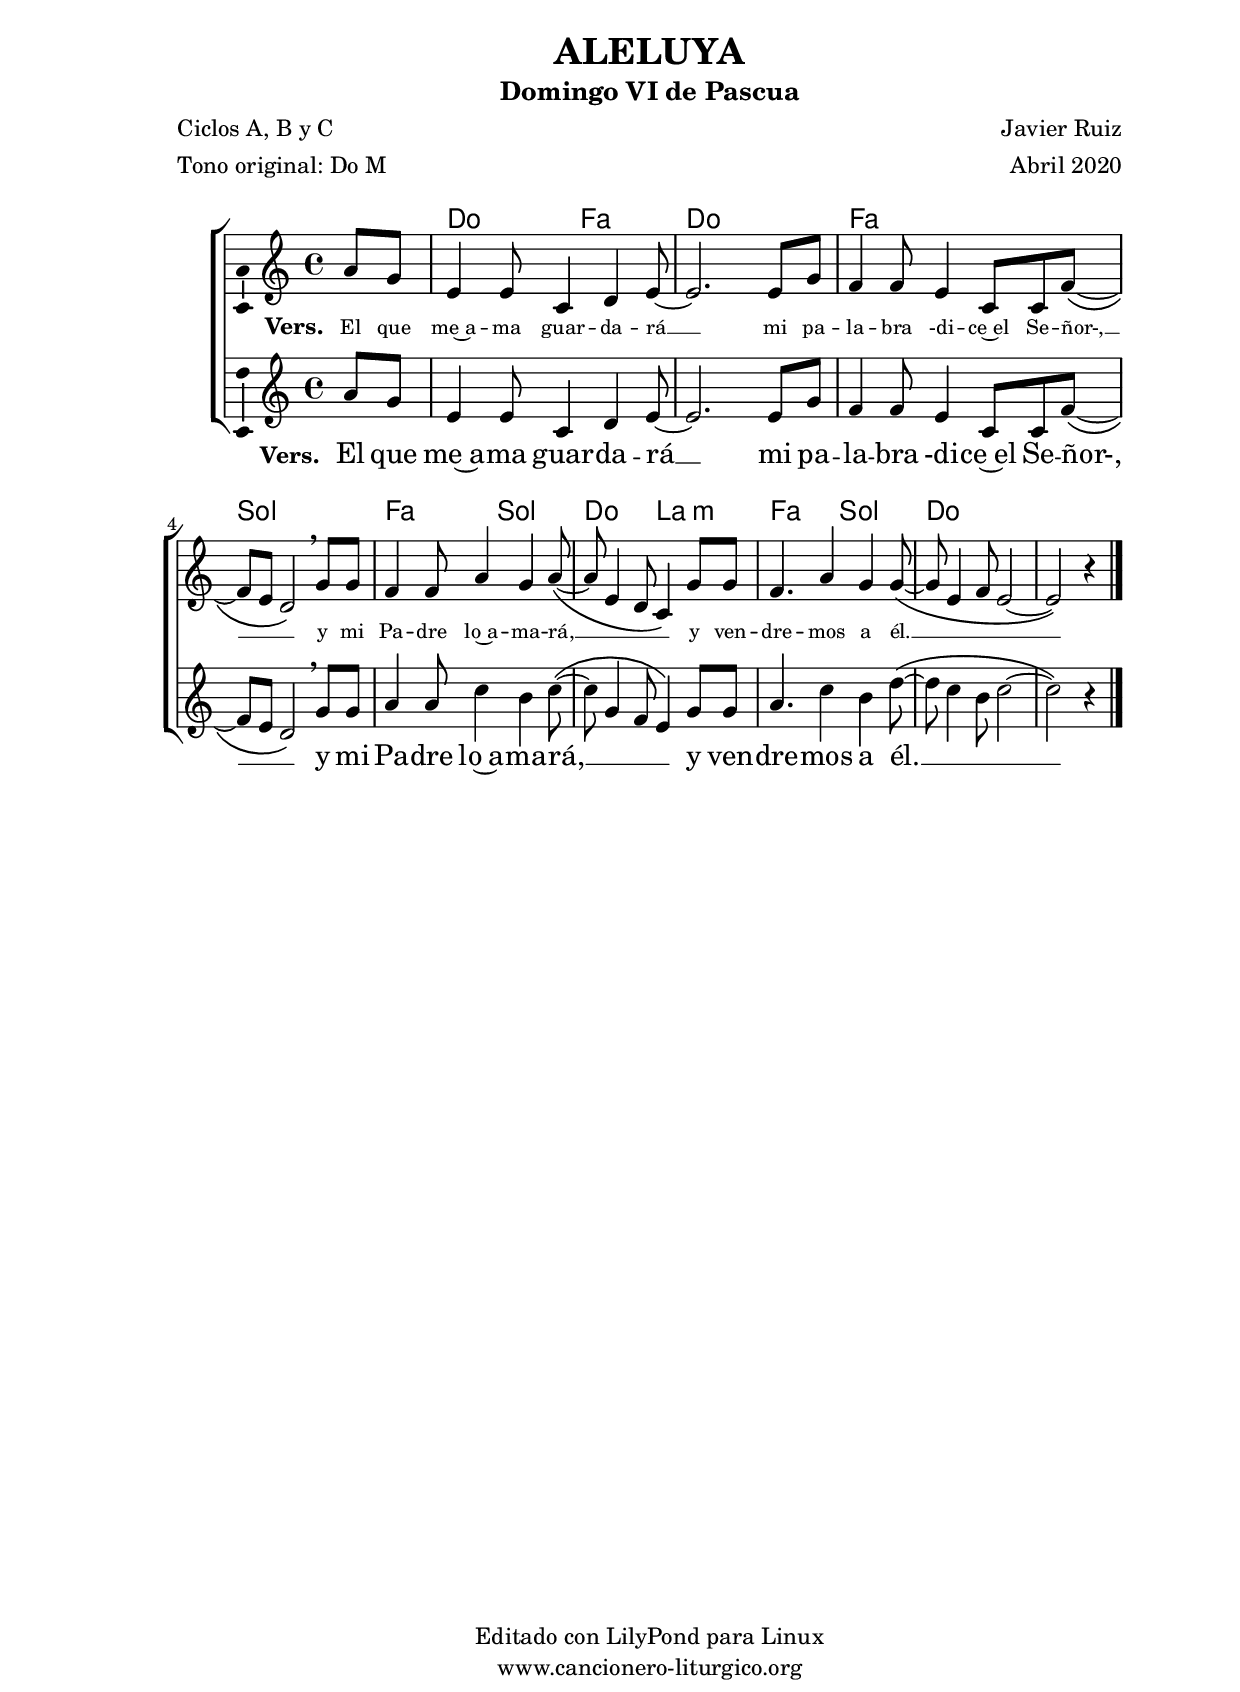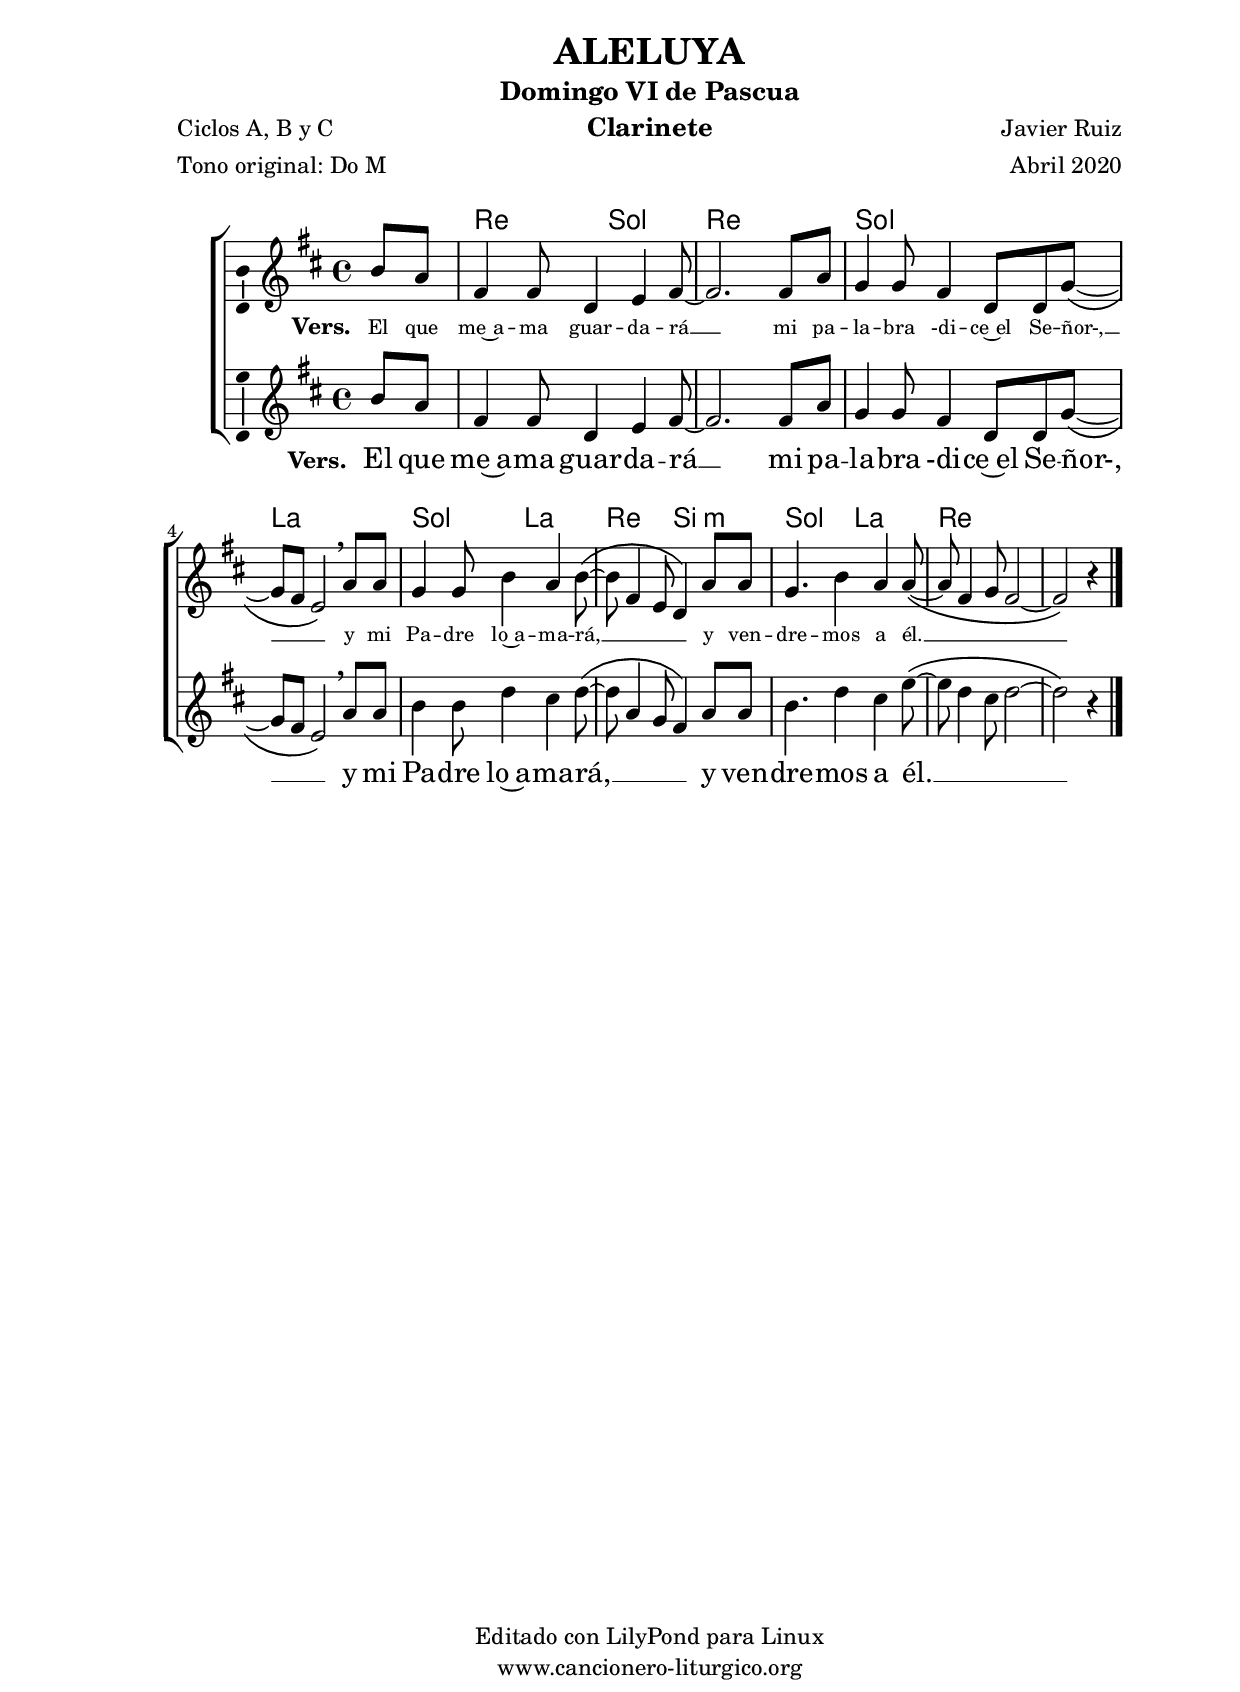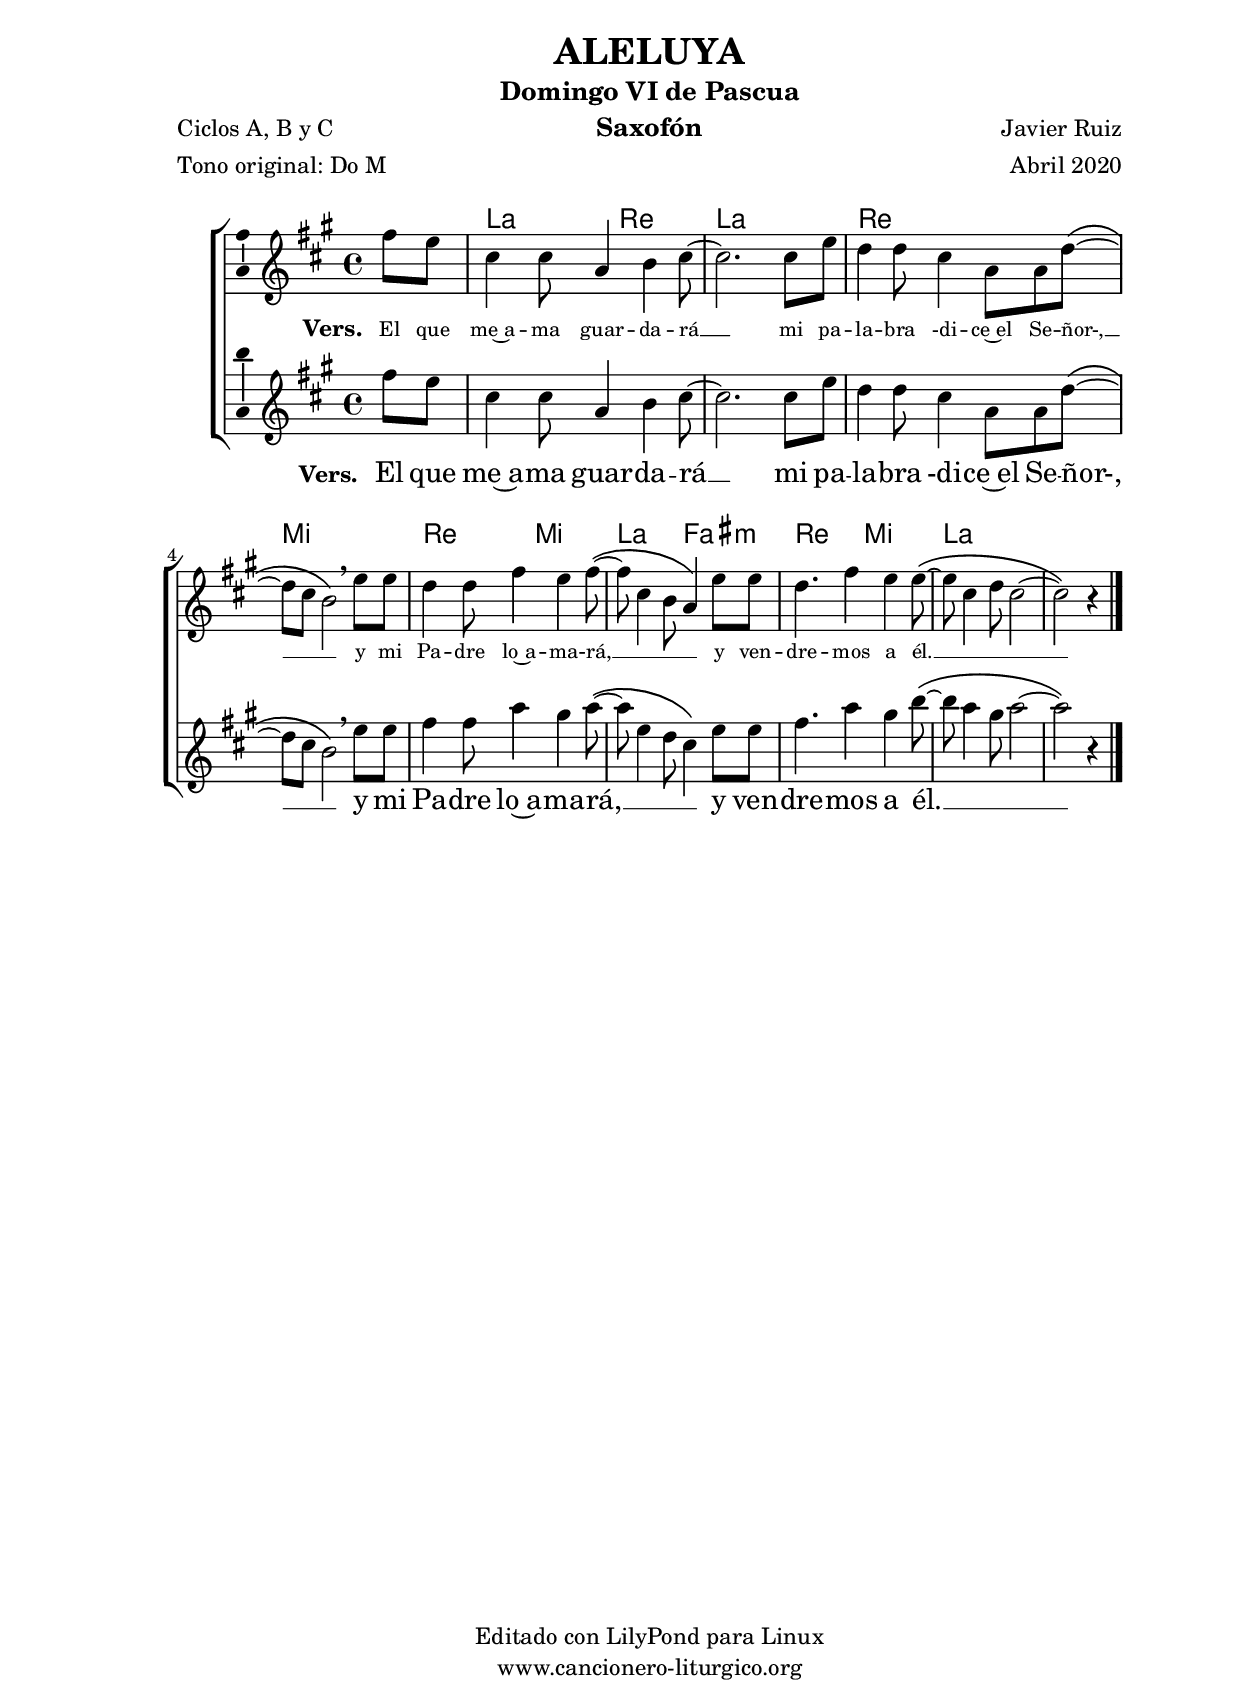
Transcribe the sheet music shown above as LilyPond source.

%
%para convertir .midi en .wav:
%timidity filename.midi -Ow -o finename.wav
%
%
%Para convertir de .wav a .mp3:
%lame -h -m j filename.wav
%
%
%para escuchar el midi:
%timidity nombrefichero.midi
%


%versión de lilypond para la que se ha escrito esta partitura:
\version "2.16.0"

	%Tamaño papel
	#(set-default-paper-size "a4")
	%Tamaño partitura
	#(set-global-staff-size 20)
	%No responde al pulsar sobre una nota
	#(ly:set-option 'point-and-click #f)

%parámetros del encabezamiento:
\header {
	title = "ALELUYA"
	subtitle = "Domingo VI de Pascua"
	composer = "Javier Ruiz"
	poet = "Ciclos A, B y C"
	meter = "Tono original: Do M"
	arranger = "Abril 2020"
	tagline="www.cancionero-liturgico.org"
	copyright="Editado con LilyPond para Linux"
	tiempo = "Pascua"
	usos = "Aleluya"
	letra = "Aleluya. El que me ama guardará mi palabra -dice el Señor-, y mi Padre lo amará, y vendremos a él."
	}

%parámetros asociados al papel:
\paper  {
	oddHeaderMarkup = \markup {\fill-line { \on-the-fly #not-first-page \fromproperty #'header:title \on-the-fly #not-first-page \fromproperty #'header:composer }}
	evenHeaderMarkup = \markup {\fill-line { \fromproperty #'header:composer \fromproperty #'header:title }}
	#(set-paper-size "a4")
	print-page-number = ##f
	first-page-number = 1
	print-first-page-number = ##f
%	head-separation = 3.0 \cm
	top-margin = 1.5 \cm
%	top-margin = 2.0 \cm
%%%	bottom-margin = 0.5\cm
	bottom-margin = 0.2\cm
	left-margin = 3.0 \cm
	line-width = 16.0 \cm 
	indent = 8\mm
	interscoreline = 2.\mm
	between-system-space = 15\mm
%	para que las partituras no llenen la hoja:
	ragged-bottom = ##t
%	idem para la última hoja:
	ragged-last-bottom = ##f
%	para que las partituras llenen el ancho del papel:
	ragged-last = ##f
	after-title-space = 2.5 \cm
%page-count=2
system-count=2

	%Flexible Vertical Spacing
%	markup-markup-spacing =
%	#'((basic-distance . 15) (minimum-distance . 15) (padding . 3))
	markup-system-spacing =
	#'((basic-distance . 15) (minimum-distance . 15) (padding . 3))
	system-system-spacing =
	#'((basic-distance . 15) (minimum-distance . 15) (padding . 3))
	score-system-spacing =
	#'((basic-distance . 15) (minimum-distance . 15) (padding . 5))
%	top-system-spacing = % header
%	#'((basic-distance . 8) (minimum-distance . 0) (padding . 0))
%	top-markup-spacing =
%	#'((basic-distance . 20) (minimum-distance . 20) (padding . 0))
	last-bottom-spacing = % footer
	#'((basic-distance . 5) (minimum-distance . 5) (padding . 0))
%	score-markup-spacing =
%	#'((basic-distance . 16) (minimum-distance . 13) (padding . 0))

	}


%parámetros que afectan a toda la partitura:
global =  {
	%clave de sol (G):
	\clef G
	%armadura:
%	\transpose c ees
	\key c \major
	\tempo 4=110
	\set Score.tempoHideNote = ##t
	}


acordes = {
	\italianChords
	\chordmode {
%	\transpose c ees
{

s4
c2 f c c f f g g
f2 g c a:m f g c c c2

	}
	}
}


melodiatrompeta = 
%	\transpose c ees
{

	\relative c''{
	\time 4/4

\partial4
r4
r1
r8 e4 <d f>8 <e g>2
r1
r8 g4 <f a>8 <g b>2
r1
r8 c,4 <b d>8 <c e>2
r1
r8 g'4 <e a>8 <c g'>2~
<c g'>2 r4

}
	\bar "|."
	}


melodiatres = 
%	\transpose c ees
{

	\relative c'{
	\time 4/4

\partial4
a'8 g
e4 e8 c4 d e8~
e2. e8 g
f4 f8 e4 c8 c f8~
\(f8 e d2\) \breathe g8 g
f4 f8 a4 g a8~
\(a8 e4 d8 c4\) g'8 g
f4. a4 g g8~
\(g8 e4 f8 e2~
e2\) r4 %s4

}

	\bar "|."
	}


melodiabajo = 
%	\transpose c ees
{

	%clave de fa (F):
	\clef F

	\relative c{
	\time 4/4

\partial4
r4
c4. c8 f4. f8
c4. c8 c2
f4. f8 d4. d8
g4. g8 g2
f4. f8 g4. g8
c,4. c8 a4. a8
f'4. f8 g4. g8
c,4. c8 c2~
c2 r4 %s4

}

	\bar "|."
	}


melodia = 
%	\transpose c ees
{

	\relative c'{
	\time 4/4

\partial4
a'8 g
e4 e8 c4 d e8~
e2. e8 g
f4 f8 e4 c8 c f8~
\(f8 e d2\) \breathe g8 g
a4 a8 c4 b c8~
\(c8 g4 f8 e4\) g8 g
a4. c4 b d8~
\(d8 c4 b8 c2~
c2\) r4 %s4

}

	\bar "|."
	}


texto = \lyricmode {
\set stanza =#"Vers. "
El que me~a -- ma guar -- da -- rá __
mi pa -- la -- bra -di -- ce~el Se -- ñor-, __ _ _
y mi Pa -- dre lo~a -- ma -- rá, __ _ _ _
y ven -- dre -- mos a él. __ _ _ _
	}

textotres = \lyricmode {
\override LyricText #'font-size = #-1
\set stanza =#"Vers. "
El que me~a -- ma guar -- da -- rá __
mi pa -- la -- bra -di -- ce~el Se -- ñor-, __ _ _
y mi Pa -- dre lo~a -- ma -- rá, __ _ _ _
y ven -- dre -- mos a él. __ _ _ _
	}


acordesStaff = \context ChordNames = acordesStaff <<
	\set chordChanges = ##t
	\acordes
	>>

voztrompetaStaff = \context Voice = voztrompetaStaff
<<
	\override Staff.StaffSymbol #'staff-space = #(magstep -0.35)
	\set Staff.midiInstrument = #"trumpet"
	\set Staff.midiMinimumVolume = #0.6
	\set Staff.midiMaximumVolume = #0.8
	\global
	\melodiatrompeta
	>>

voztresStaff = \context Voice = voztresStaff
\with {\consists "Ambitus_engraver"}
<<
%	\override Staff.StaffSymbol #'staff-space = #(magstep -0.35)
	\set Staff.midiInstrument = #"violin"
	\set Staff.midiMinimumVolume = #0.6
	\set Staff.midiMaximumVolume = #0.8
	\global
	\relative c' \melodiatres
	>>

vozStaff = \context Voice = vozStaff
\with {\consists "Ambitus_engraver"}
<<
%	\set Staff.instrumentName = ""
%	\set Staff.shortInstrumentName = ""
%	\set Staff.midiInstrument = #"clarinet"
%	\set Staff.midiInstrument = #"cello"
	\set Staff.midiInstrument = #"flute"
%	\set Staff.midiInstrument = #"electric guitar (jazz)"
%	\set Staff.midiInstrument = #"english horn"
%	\set Staff.midiInstrument = #"violin"
%	\set Staff.midiInstrument = #"glockenspiel"
	\set Staff.midiMinimumVolume = #0.8
	\set Staff.midiMaximumVolume = #1.0
	\global
	\melodia
	>>

vozbajoStaff = \context Voice = vozbajoStaff
<<
	\override Staff.StaffSymbol #'staff-space = #(magstep -0.35)
	\set Staff.midiInstrument = #"english horn"
	\set Staff.midiMinimumVolume = #0.6
	\set Staff.midiMaximumVolume = #0.8
	\global
	\melodiabajo
	>>

textoStaff = \context Lyrics = textoStaff <<
	\lyricsto vozStaff \texto
	>>

textotresStaff = \context Lyrics = textotresStaff <<
	\lyricsto voztresStaff \textotres
	>>


\book {
	\score {
		<<
		\context ChoirStaff {
%			\override StaffGroup.SystemStartBracket #'collapse-height = #1
%			\override Score.SystemStartBar #'collapse-height = #1
			<<
			\acordesStaff
%			\voztrompetaStaff
			\voztresStaff
			\textotresStaff
			\vozStaff
			\textoStaff
%			\vozbajoStaff
			>>
			}
		>>
		\layout {
	    		\context {
				\Lyrics
				\override LyricText #'font-size = #2
				}
	   		 \context {
				\Score
				\override StaffSymbol #'staff-space = #(magstep +3)
				}
			}
		}
	\score {
		\unfoldRepeats
		<<
		\context ChoirStaff {
			<<
			\acordesStaff
			\voztrompetaStaff
			\voztresStaff
			\vozStaff
			\vozbajoStaff
			>>
			}
		>>
		\midi {
	  		\context {
	  			\Score
				tempoWholesPerMinute = #(ly:make-moment 70 4)
				}
			}
		}
	}


%Partitura para clarinete
#(define output-suffix "C")
\book {
	\header{
		instrument = "Clarinete"
		}
	\score {
		<<
		\context ChoirStaff {
%			\override StaffGroup.SystemStartBracket #'collapse-height = #1
%			\override Score.SystemStartBar #'collapse-height = #1
\transpose c d
			<<
			\acordesStaff
%			\voztrompetaStaff
			\voztresStaff
			\textotresStaff
			\vozStaff
			\textoStaff
%			\vozbajoStaff
			>>
			}
		>>
		\layout {
	    		\context {
				\Lyrics
				\override LyricText #'font-size = #2
				}
	   		 \context {
				\Score
				\override StaffSymbol #'staff-space = #(magstep +3)
				}
			}
		}
	}


%Partitura para saxofón
#(define output-suffix "S")
\book {
	\header{
		instrument = "Saxofón"
		}
	\score {
		<<
		\context ChoirStaff {
%			\override StaffGroup.SystemStartBracket #'collapse-height = #1
%			\override Score.SystemStartBar #'collapse-height = #1
\transpose c a
			<<
			\acordesStaff
%			\voztrompetaStaff
			\voztresStaff
			\textotresStaff
			\vozStaff
			\textoStaff
%			\vozbajoStaff
			>>
			}
		>>
		\layout {
	    		\context {
				\Lyrics
				\override LyricText #'font-size = #2
				}
	   		 \context {
				\Score
				\override StaffSymbol #'staff-space = #(magstep +3)
				}
			}
		}
	}


